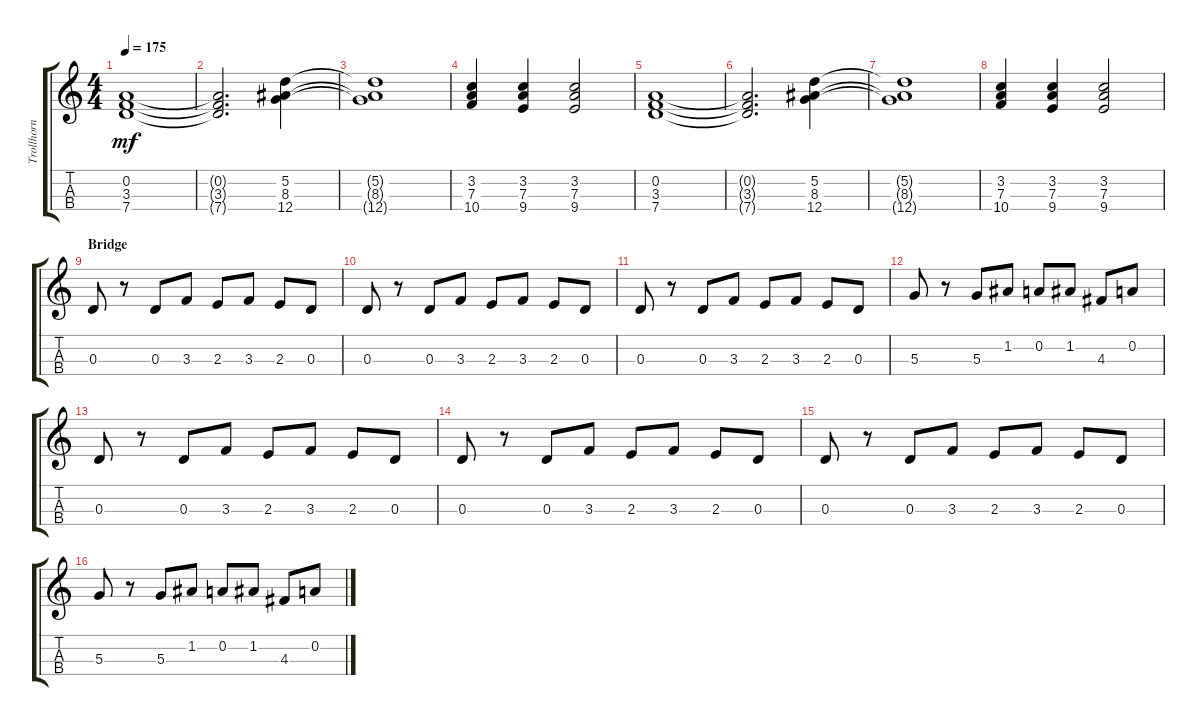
\track ("Trollhorn (strings)" "Trollhorn ") {instrument stringensemble1}
\staff {score tabs}
\tuning (E5 A4 D4 G3) {hide}
\ts (4 4)
\tempo 175
\clef g2
\ks c
(0.2 3.3 7.4).1{dy mf} |
(0.2{t} 3.3{t} 7.4{t}).2{d} (5.2 8.3 12.4).4 |
(5.2{t} 8.3{t} 12.4{t}).1 |
(3.2 7.3 10.4).4 (3.2 7.3 9.4).4 (3.2 7.3 9.4).2 |
(0.2 3.3 7.4).1 |
(0.2{t} 3.3{t} 7.4{t}).2{d} (5.2 8.3 12.4).4 |
(5.2{t} 8.3{t} 12.4{t}).1 |
(3.2 7.3 10.4).4 (3.2 7.3 9.4).4 (3.2 7.3 9.4).2 |
\section ("" "Bridge")
0.3.8 r.8 0.3.8 3.3.8 2.3.8 3.3.8 2.3.8 0.3.8 |
0.3.8 r.8 0.3.8 3.3.8 2.3.8 3.3.8 2.3.8 0.3.8 |
0.3.8 r.8 0.3.8 3.3.8 2.3.8 3.3.8 2.3.8 0.3.8 |
5.3.8 r.8 5.3.8 1.2.8 0.2.8 1.2.8 4.3.8 0.2.8 |
0.3.8 r.8 0.3.8 3.3.8 2.3.8 3.3.8 2.3.8 0.3.8 |
0.3.8 r.8 0.3.8 3.3.8 2.3.8 3.3.8 2.3.8 0.3.8 |
0.3.8 r.8 0.3.8 3.3.8 2.3.8 3.3.8 2.3.8 0.3.8 |
5.3.8 r.8 5.3.8 1.2.8 0.2.8 1.2.8 4.3.8 0.2.8
